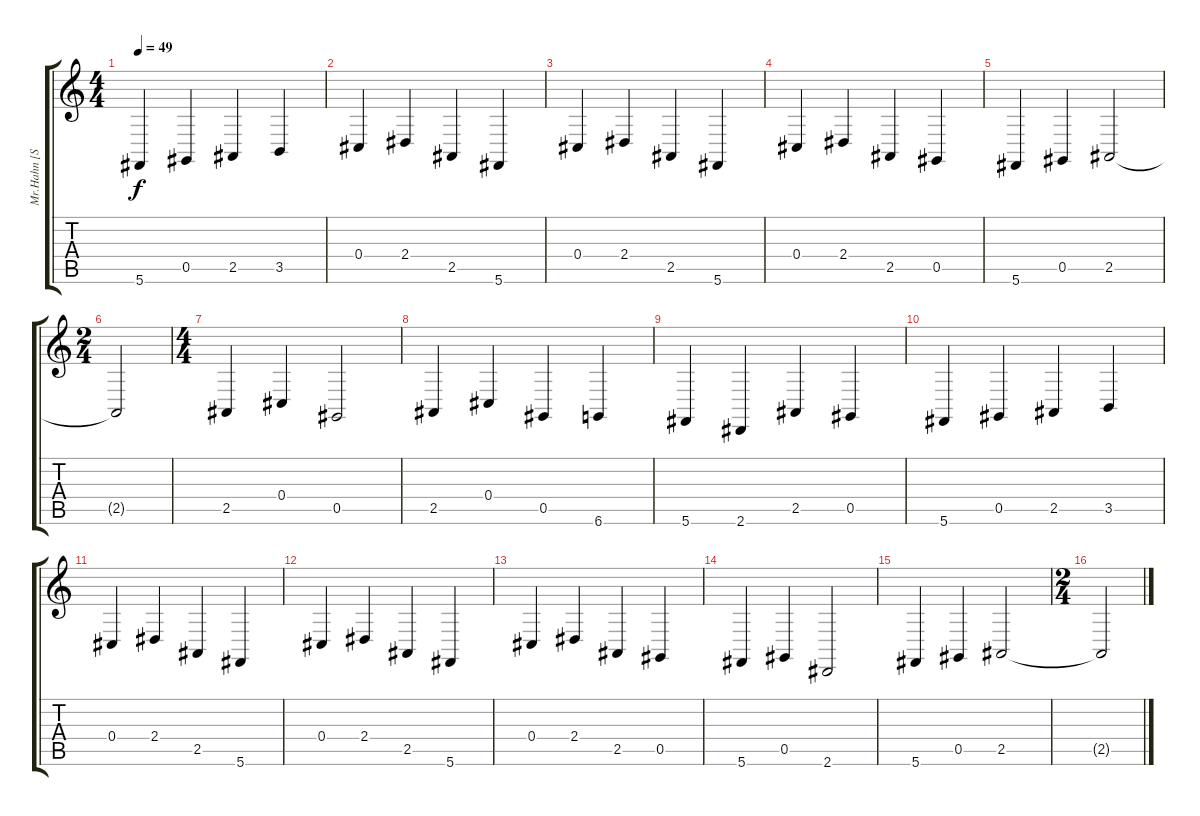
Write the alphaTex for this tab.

\track ("Mr.Hahn [Sampler2]" "Mr.Hahn [S") {instrument violin}
\staff {score tabs}
\tuning (Eb4 Bb3 Gb3 Db3 Ab2 Db2) {hide}
\ts (4 4)
\tempo 49
\clef g2
\ks c
5.6.4{dy f} 0.5.4 2.5.4 3.5.4 |
0.4.4{balance 8} 2.4.4 2.5.4 5.6.4 |
0.4.4 2.4.4 2.5.4 5.6.4 |
0.4.4 2.4.4 2.5.4 0.5.4 |
5.6.4 0.5.4 2.5.2 |
\ts (2 4)
2.5{t}.2 |
\ts (4 4)
2.5.4{balance 4} 0.4.4 0.5.2 |
2.5.4 0.4.4 0.5.4 6.6.4 |
5.6.4 2.6.4 2.5.4 0.5.4 |
5.6.4 0.5.4 2.5.4 3.5.4 |
0.4.4{balance 8} 2.4.4 2.5.4 5.6.4 |
0.4.4 2.4.4 2.5.4 5.6.4 |
0.4.4 2.4.4 2.5.4 0.5.4 |
5.6.4 0.5.4 2.6.2 |
5.6.4 0.5.4 2.5.2 |
\ts (2 4)
2.5{t}.2
